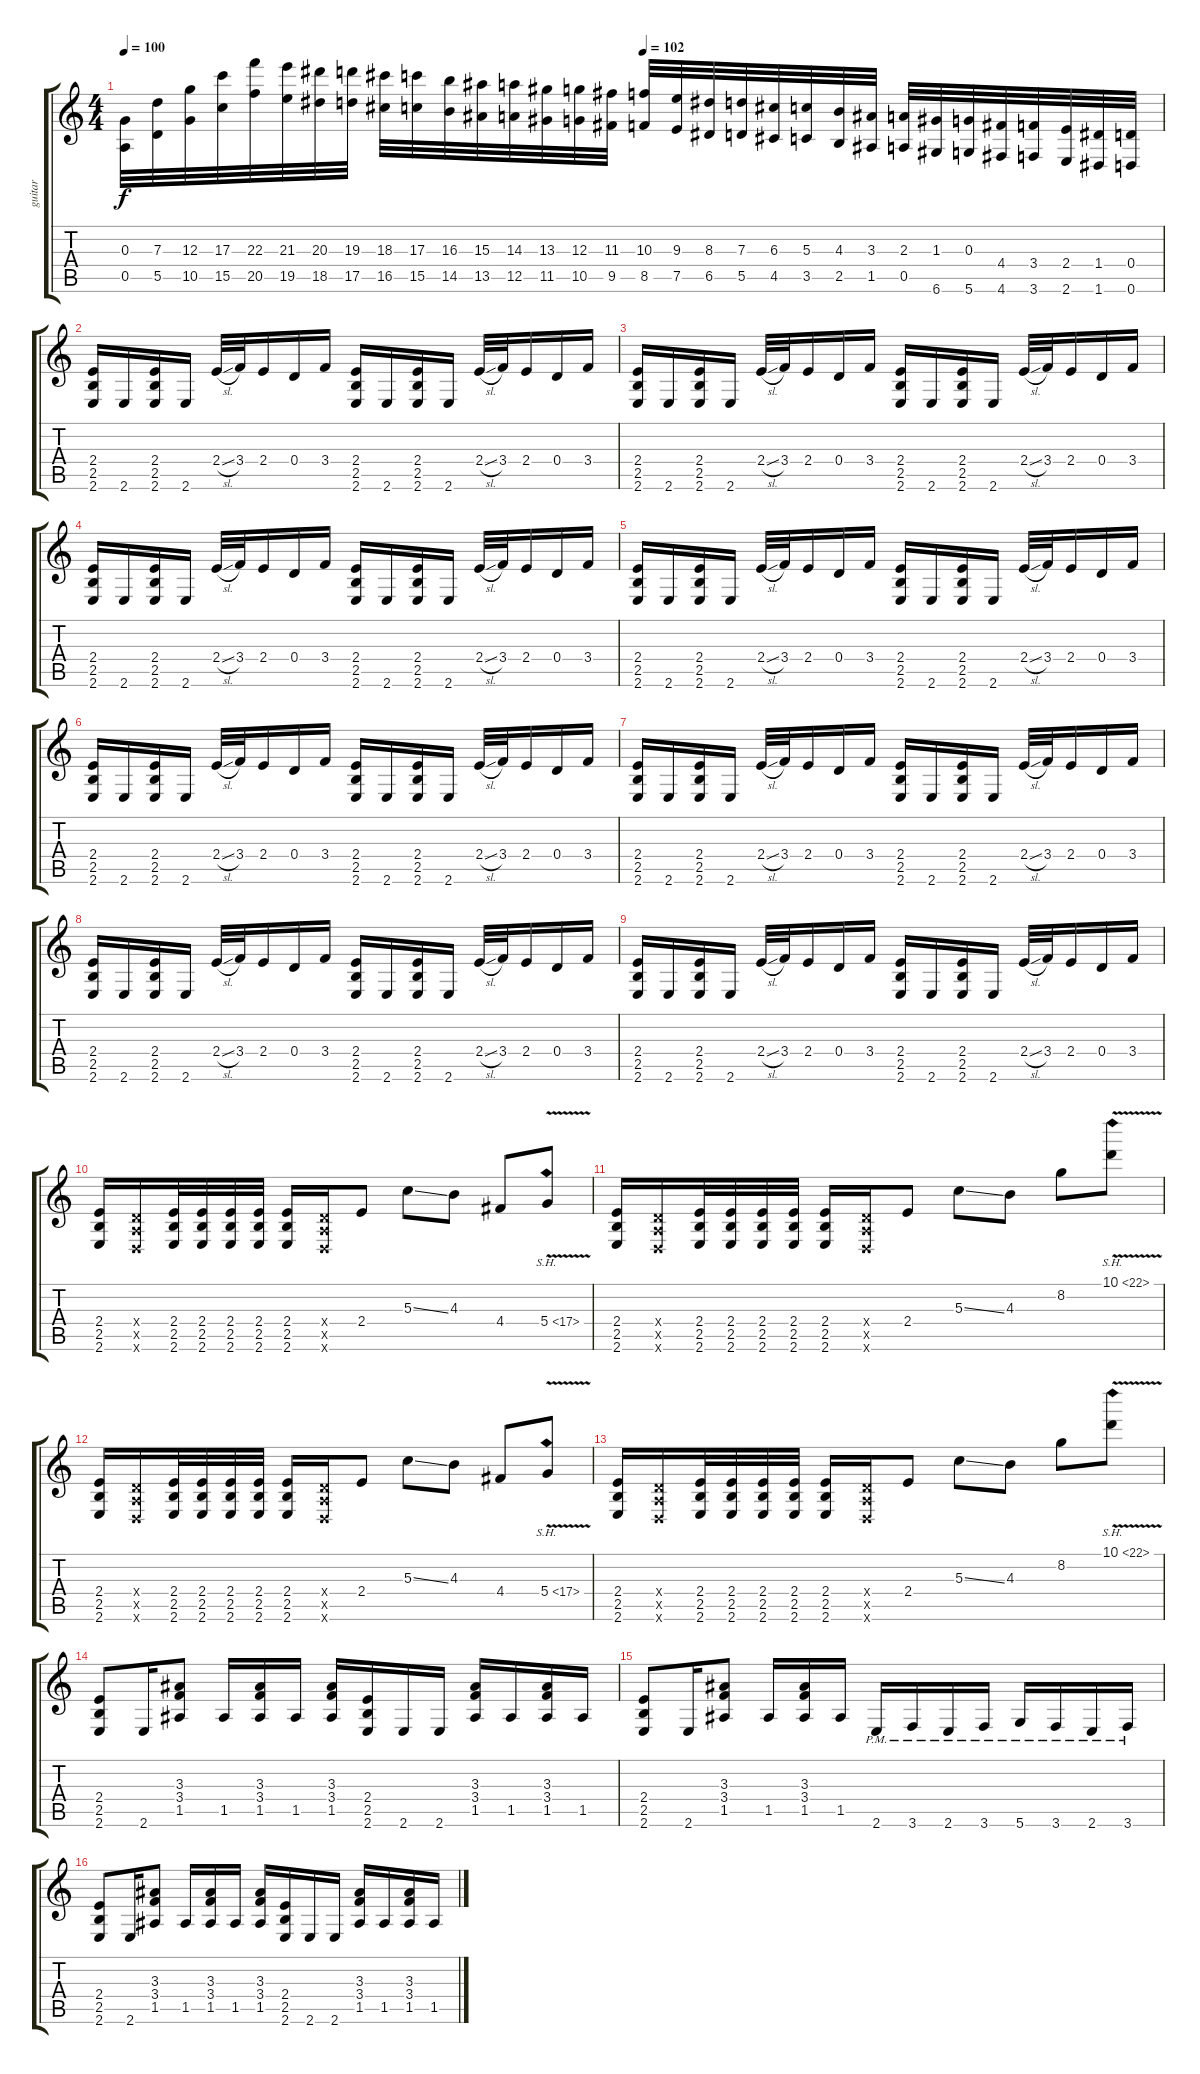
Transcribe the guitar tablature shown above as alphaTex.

\track ("guitar" "guitar") {instrument distortionguitar}
\staff {score tabs}
\tuning (E4 B3 G3 D3 A2 D2) {hide}
\ts (4 4)
\tempo 100
\tempo (102 0.5)
\clef g2
\ks c
(0.3 0.5).32{dy f instrument guitarfretnoise} (7.3 5.5).32 (12.3 10.5).32 (17.3 15.5).32 (22.3 20.5).32 (21.3 19.5).32 (20.3 18.5).32 (19.3 17.5).32 (18.3 16.5).32 (17.3 15.5).32 (16.3 14.5).32 (15.3 13.5).32 (14.3 12.5).32 (13.3 11.5).32 (12.3 10.5).32 (11.3 9.5).32 (10.3 8.5).32 (9.3 7.5).32 (8.3 6.5).32 (7.3 5.5).32 (6.3 4.5).32 (5.3 3.5).32 (4.3 2.5).32 (3.3 1.5).32 (2.3 0.5).32 (1.3 6.6).32 (0.3 5.6).32 (4.4 4.6).32 (3.4 3.6).32 (2.4 2.6).32 (1.4 1.6).32 (0.4 0.6).32 |
(2.4 2.5 2.6).16{instrument distortionguitar} 2.6.16 (2.4 2.5 2.6).16 2.6.16 2.4{sl}.32 3.4.32 2.4.16 0.4.16 3.4.16 (2.4 2.5 2.6).16 2.6.16 (2.4 2.5 2.6).16 2.6.16 2.4{sl}.32 3.4.32 2.4.16 0.4.16 3.4.16 |
(2.4 2.5 2.6).16 2.6.16 (2.4 2.5 2.6).16 2.6.16 2.4{sl}.32 3.4.32 2.4.16 0.4.16 3.4.16 (2.4 2.5 2.6).16 2.6.16 (2.4 2.5 2.6).16 2.6.16 2.4{sl}.32 3.4.32 2.4.16 0.4.16 3.4.16 |
(2.4 2.5 2.6).16{instrument distortionguitar} 2.6.16 (2.4 2.5 2.6).16 2.6.16 2.4{sl}.32 3.4.32 2.4.16 0.4.16 3.4.16 (2.4 2.5 2.6).16 2.6.16 (2.4 2.5 2.6).16 2.6.16 2.4{sl}.32 3.4.32 2.4.16 0.4.16 3.4.16 |
(2.4 2.5 2.6).16 2.6.16 (2.4 2.5 2.6).16 2.6.16 2.4{sl}.32 3.4.32 2.4.16 0.4.16 3.4.16 (2.4 2.5 2.6).16 2.6.16 (2.4 2.5 2.6).16 2.6.16 2.4{sl}.32 3.4.32 2.4.16 0.4.16 3.4.16 |
(2.4 2.5 2.6).16{instrument distortionguitar} 2.6.16 (2.4 2.5 2.6).16 2.6.16 2.4{sl}.32 3.4.32 2.4.16 0.4.16 3.4.16 (2.4 2.5 2.6).16 2.6.16 (2.4 2.5 2.6).16 2.6.16 2.4{sl}.32 3.4.32 2.4.16 0.4.16 3.4.16 |
(2.4 2.5 2.6).16 2.6.16 (2.4 2.5 2.6).16 2.6.16 2.4{sl}.32 3.4.32 2.4.16 0.4.16 3.4.16 (2.4 2.5 2.6).16 2.6.16 (2.4 2.5 2.6).16 2.6.16 2.4{sl}.32 3.4.32 2.4.16 0.4.16 3.4.16 |
(2.4 2.5 2.6).16 2.6.16 (2.4 2.5 2.6).16 2.6.16 2.4{sl}.32 3.4.32 2.4.16 0.4.16 3.4.16 (2.4 2.5 2.6).16 2.6.16 (2.4 2.5 2.6).16 2.6.16 2.4{sl}.32 3.4.32 2.4.16 0.4.16 3.4.16 |
(2.4 2.5 2.6).16 2.6.16 (2.4 2.5 2.6).16 2.6.16 2.4{sl}.32 3.4.32 2.4.16 0.4.16 3.4.16 (2.4 2.5 2.6).16 2.6.16 (2.4 2.5 2.6).16 2.6.16 2.4{sl}.32 3.4.32 2.4.16 0.4.16 3.4.16 |
(2.4 2.5 2.6).16 (0.4{x} 0.5{x} 0.6{x}).16 (2.4 2.5 2.6).32 (2.4 2.5 2.6).32 (2.4 2.5 2.6).32 (2.4 2.5 2.6).32 (2.4 2.5 2.6).16 (0.4{x} 0.5{x} 0.6{x}).16 2.4.8 5.3{ss}.8 4.3.8 4.4.8 5.4{sh 12 v}.8 |
(2.4 2.5 2.6).16 (0.4{x} 0.5{x} 0.6{x}).16 (2.4 2.5 2.6).32 (2.4 2.5 2.6).32 (2.4 2.5 2.6).32 (2.4 2.5 2.6).32 (2.4 2.5 2.6).16 (0.4{x} 0.5{x} 0.6{x}).16 2.4.8 5.3{ss}.8 4.3.8 8.2.8 10.1{sh 12 v}.8 |
(2.4 2.5 2.6).16 (0.4{x} 0.5{x} 0.6{x}).16 (2.4 2.5 2.6).32 (2.4 2.5 2.6).32 (2.4 2.5 2.6).32 (2.4 2.5 2.6).32 (2.4 2.5 2.6).16 (0.4{x} 0.5{x} 0.6{x}).16 2.4.8 5.3{ss}.8 4.3.8 4.4.8 5.4{sh 12 v}.8 |
(2.4 2.5 2.6).16 (0.4{x} 0.5{x} 0.6{x}).16 (2.4 2.5 2.6).32 (2.4 2.5 2.6).32 (2.4 2.5 2.6).32 (2.4 2.5 2.6).32 (2.4 2.5 2.6).16 (0.4{x} 0.5{x} 0.6{x}).16 2.4.8 5.3{ss}.8 4.3.8 8.2.8 10.1{sh 12 v}.8 |
(2.4 2.5 2.6).8 2.6.16 (3.3 3.4 1.5).8 1.5.16 (3.3 3.4 1.5).16 1.5.16 (3.3 3.4 1.5).16 (2.4 2.5 2.6).16 2.6.16 2.6.16 (3.3 3.4 1.5).16 1.5.16 (3.3 3.4 1.5).16 1.5.16 |
(2.4 2.5 2.6).8 2.6.16 (3.3 3.4 1.5).8 1.5.16 (3.3 3.4 1.5).16 1.5.16 2.6{pm}.16 3.6{pm}.16 2.6{pm}.16 3.6{pm}.16 5.6{pm}.16 3.6{pm}.16 2.6{pm}.16 3.6{pm}.16 |
(2.4 2.5 2.6).8 2.6.16 (3.3 3.4 1.5).8 1.5.16 (3.3 3.4 1.5).16 1.5.16 (3.3 3.4 1.5).16 (2.4 2.5 2.6).16 2.6.16 2.6.16 (3.3 3.4 1.5).16 1.5.16 (3.3 3.4 1.5).16 1.5.16
